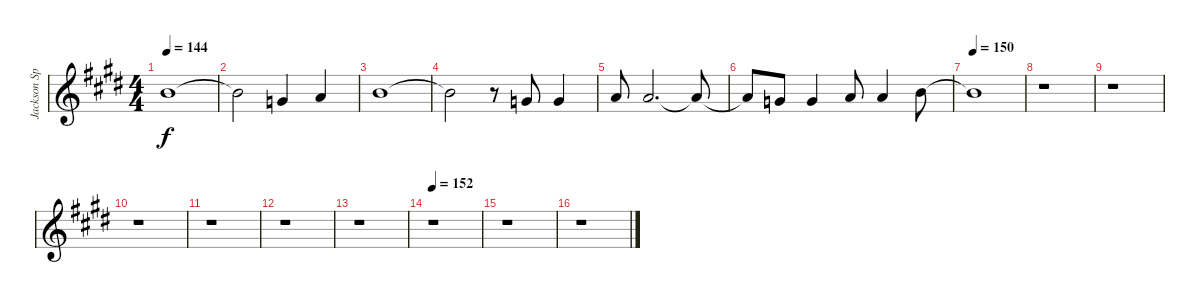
\track ("Jackson Spiers Vocals" "Jackson Sp") {instrument reedorgan}
\staff {score}
\tuning (E4 B3 G3 D3 A2 E2) {hide}
\ts (4 4)
\tempo 144
\clef g2
\ks c#minor
7.1.1{dy f} |
7.1{t}.2 3.1.4 5.1.4 |
7.1.1 |
7.1{t}.2 r.8 3.1.8 3.1.4 |
5.1.8 5.1.2{d} 5.1{t}.8 |
5.1{t}.8 3.1.8 3.1.4 5.1.8 5.1.4 7.1.8 |
\tempo 150
7.1{t}.1 |
r.1 |
r.1 |
r.1 |
r.1 |
r.1 |
r.1 |
\tempo 152
r.1 |
r.1 |
r.1
